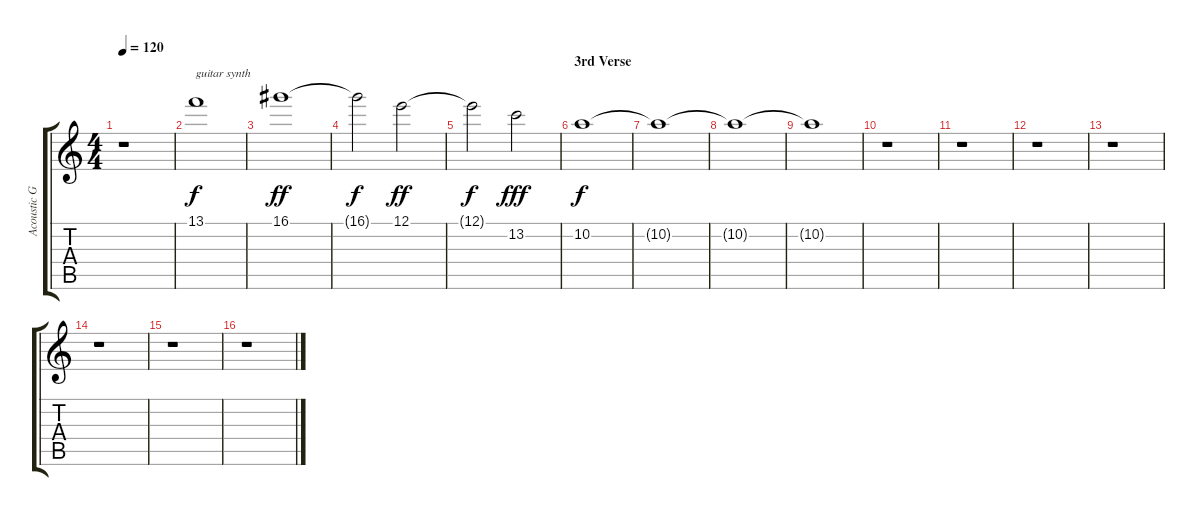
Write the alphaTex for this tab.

\track ("Acoustic Guitar (lead)" "Acoustic G") {instrument acousticguitarnylon}
\staff {score tabs}
\tuning (E4 B3 G3 D3 A2 E2) {hide}
\ts (4 4)
\tempo 120
\clef g2
\ks c
r.1{dy f} |
13.1.1{txt "guitar synth" volume 12 instrument panflute} |
16.1.1{dy ff} |
16.1{t}.2{dy f} 12.1.2{dy ff} |
12.1{t}.2{dy f} 13.2.2{dy fff} |
\section ("" "3rd Verse")
10.2.1{dy f volume 0} |
10.2{t}.1 |
10.2{t}.1 |
10.2{t}.1 |
r.1 |
r.1 |
r.1 |
r.1 |
r.1 |
r.1 |
r.1
